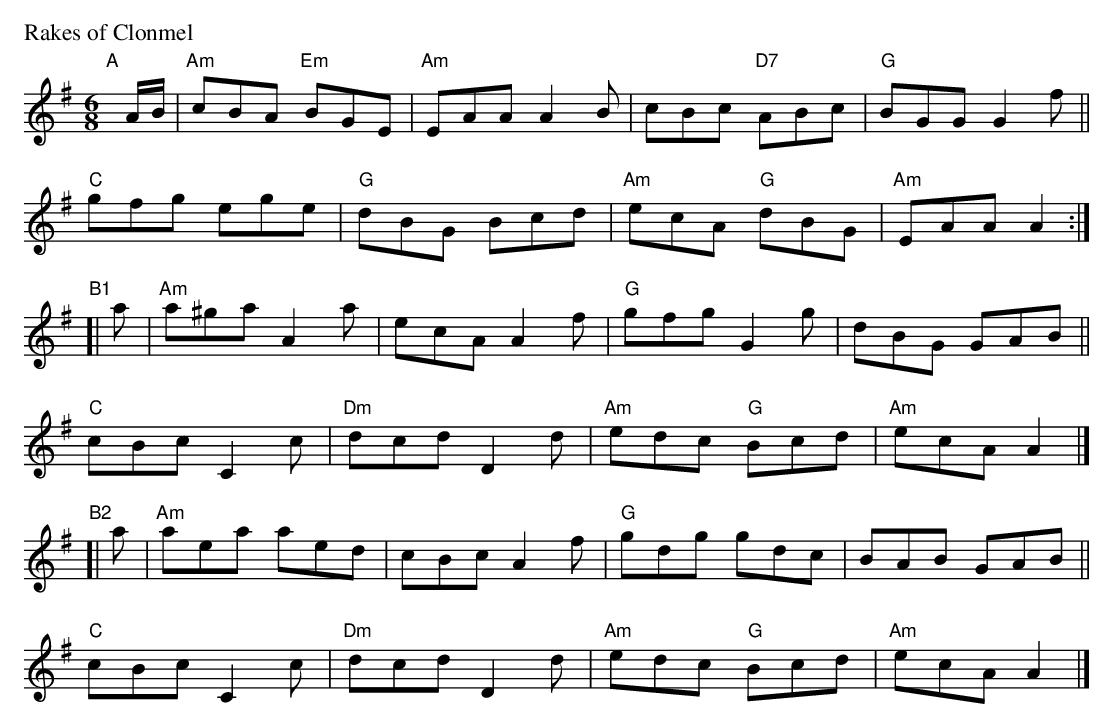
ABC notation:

X:1
P: Rakes of Clonmel
M: 6/8
L: 1/8
K: ADor
"A"[|] A/B/ |\
"Am"cBA "Em"BGE | "Am"EAA A2B | cBc "D7"ABc | "G"BGG G2f ||
"C"gfg ege | "G"dBG Bcd | "Am"ecA "G"dBG | "Am"EAA A2 :|
"^B1"[| a |\
"Am"a^ga A2a | ecA A2f | "G"gfg G2g | dBG GAB ||
"C"cBc C2c | "Dm"dcd D2d | "Am"edc "G"Bcd | "Am"ecA A2 |]
"^B2"[| a |\
"Am"aea aed | cBc A2f | "G"gdg gdc | BAB GAB ||
"C"cBc C2c | "Dm"dcd D2d | "Am"edc "G"Bcd | "Am"ecA A2 |]
